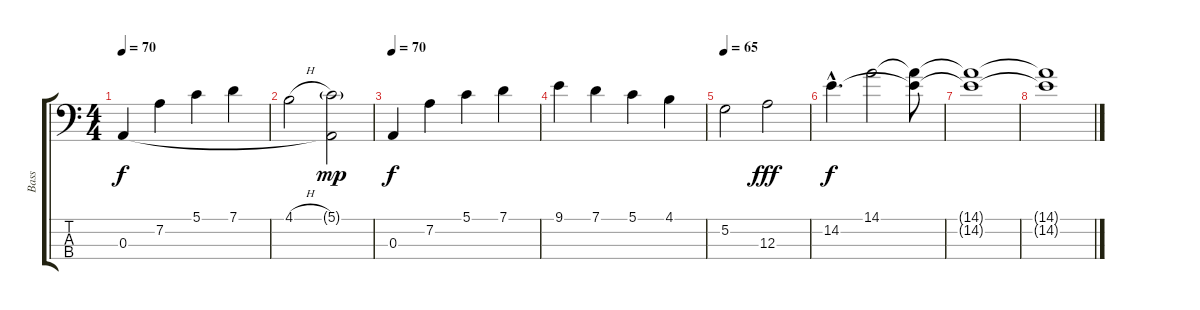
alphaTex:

\track ("Bass" "Bass") {instrument electricbassfinger}
\staff {score tabs}
\tuning (G2 D2 A1 D1) {hide}
\ts (4 4)
\tempo 70
\clef f4
\ks c
0.3.4{dy f} 7.2.4 5.1.4 7.1.4 |
4.1{h}.2 (5.1{g} 0.3{t}).2{dy mp} |
\tempo 70
0.3.4{dy f} 7.2.4 5.1.4 7.1.4 |
9.1.4 7.1.4 5.1.4 4.1.4 |
\tempo 65
5.2.2 12.3.2{dy fff} |
14.2{hac}.4{d dy f} 14.1.2 (14.1{t} 14.2{t}).8 |
(14.1{t} 14.2{t}).1{volume 5} |
(14.1{t} 14.2{t}).1
